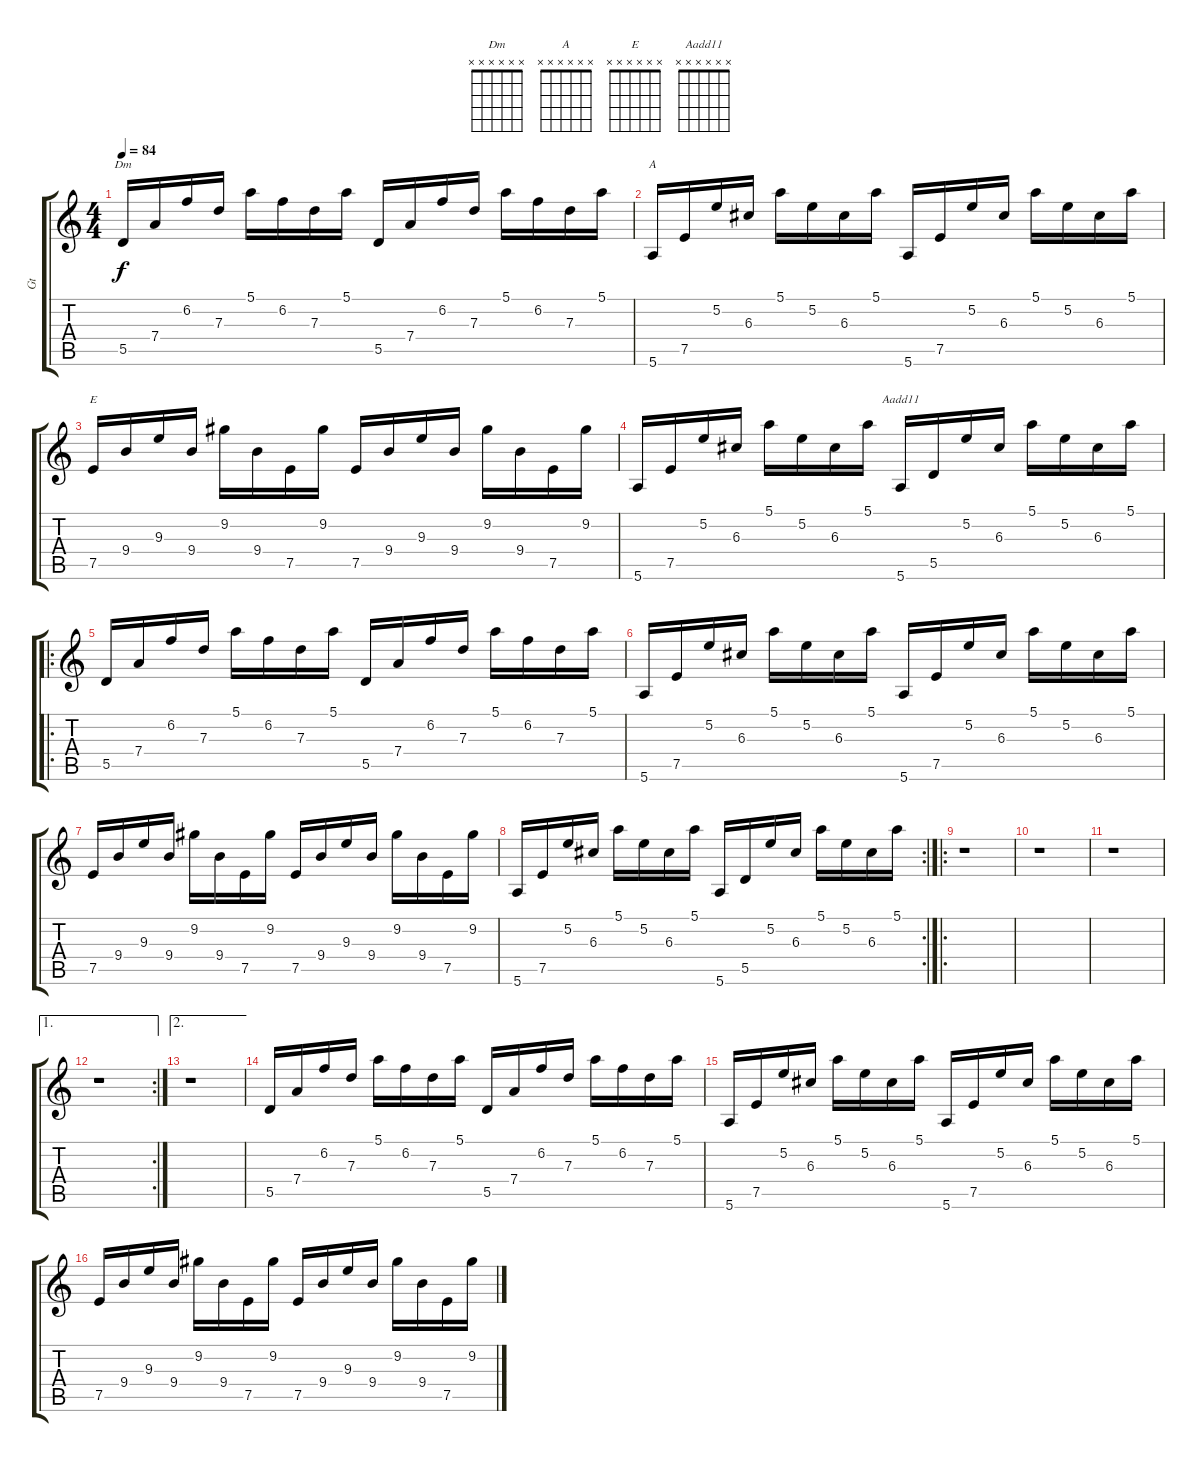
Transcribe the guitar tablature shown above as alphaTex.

\track ("Gt" "Gt") {instrument acousticguitarnylon}
\staff {score tabs}
\tuning (E4 B3 G3 D3 A2 E2) {hide}
\chord ("Dm" x x x x x x)
\chord ("A" x x x x x x)
\chord ("E" x x x x x x)
\chord ("Aadd11" x x x x x x)
\ts (4 4)
\tempo 84
\clef g2
\ks c
5.5.16{ch "Dm" dy f} 7.4.16 6.2.16 7.3.16 5.1.16 6.2.16 7.3.16 5.1.16 5.5.16 7.4.16 6.2.16 7.3.16 5.1.16 6.2.16 7.3.16 5.1.16 |
5.6.16{ch "A"} 7.5.16 5.2.16 6.3.16 5.1.16 5.2.16 6.3.16 5.1.16 5.6.16 7.5.16 5.2.16 6.3.16 5.1.16 5.2.16 6.3.16 5.1.16 |
7.5.16{ch "E"} 9.4.16 9.3.16 9.4.16 9.2.16 9.4.16 7.5.16 9.2.16 7.5.16 9.4.16 9.3.16 9.4.16 9.2.16 9.4.16 7.5.16 9.2.16 |
5.6.16 7.5.16 5.2.16 6.3.16 5.1.16 5.2.16 6.3.16 5.1.16 5.6.16{ch "Aadd11"} 5.5.16 5.2.16 6.3.16 5.1.16 5.2.16 6.3.16 5.1.16 |
\ro
5.5.16 7.4.16 6.2.16 7.3.16 5.1.16 6.2.16 7.3.16 5.1.16 5.5.16 7.4.16 6.2.16 7.3.16 5.1.16 6.2.16 7.3.16 5.1.16 |
5.6.16 7.5.16 5.2.16 6.3.16 5.1.16 5.2.16 6.3.16 5.1.16 5.6.16 7.5.16 5.2.16 6.3.16 5.1.16 5.2.16 6.3.16 5.1.16 |
7.5.16 9.4.16 9.3.16 9.4.16 9.2.16 9.4.16 7.5.16 9.2.16 7.5.16 9.4.16 9.3.16 9.4.16 9.2.16 9.4.16 7.5.16 9.2.16 |
\rc 2
5.6.16 7.5.16 5.2.16 6.3.16 5.1.16 5.2.16 6.3.16 5.1.16 5.6.16 5.5.16 5.2.16 6.3.16 5.1.16 5.2.16 6.3.16 5.1.16 |
\ro
r.1 |
r.1 |
r.1 |
\ae 1
\rc 2
r.1 |
\ae 2
r.1 |
5.5.16 7.4.16 6.2.16 7.3.16 5.1.16 6.2.16 7.3.16 5.1.16 5.5.16 7.4.16 6.2.16 7.3.16 5.1.16 6.2.16 7.3.16 5.1.16 |
5.6.16 7.5.16 5.2.16 6.3.16 5.1.16 5.2.16 6.3.16 5.1.16 5.6.16 7.5.16 5.2.16 6.3.16 5.1.16 5.2.16 6.3.16 5.1.16 |
7.5.16 9.4.16 9.3.16 9.4.16 9.2.16 9.4.16 7.5.16 9.2.16 7.5.16 9.4.16 9.3.16 9.4.16 9.2.16 9.4.16 7.5.16 9.2.16
